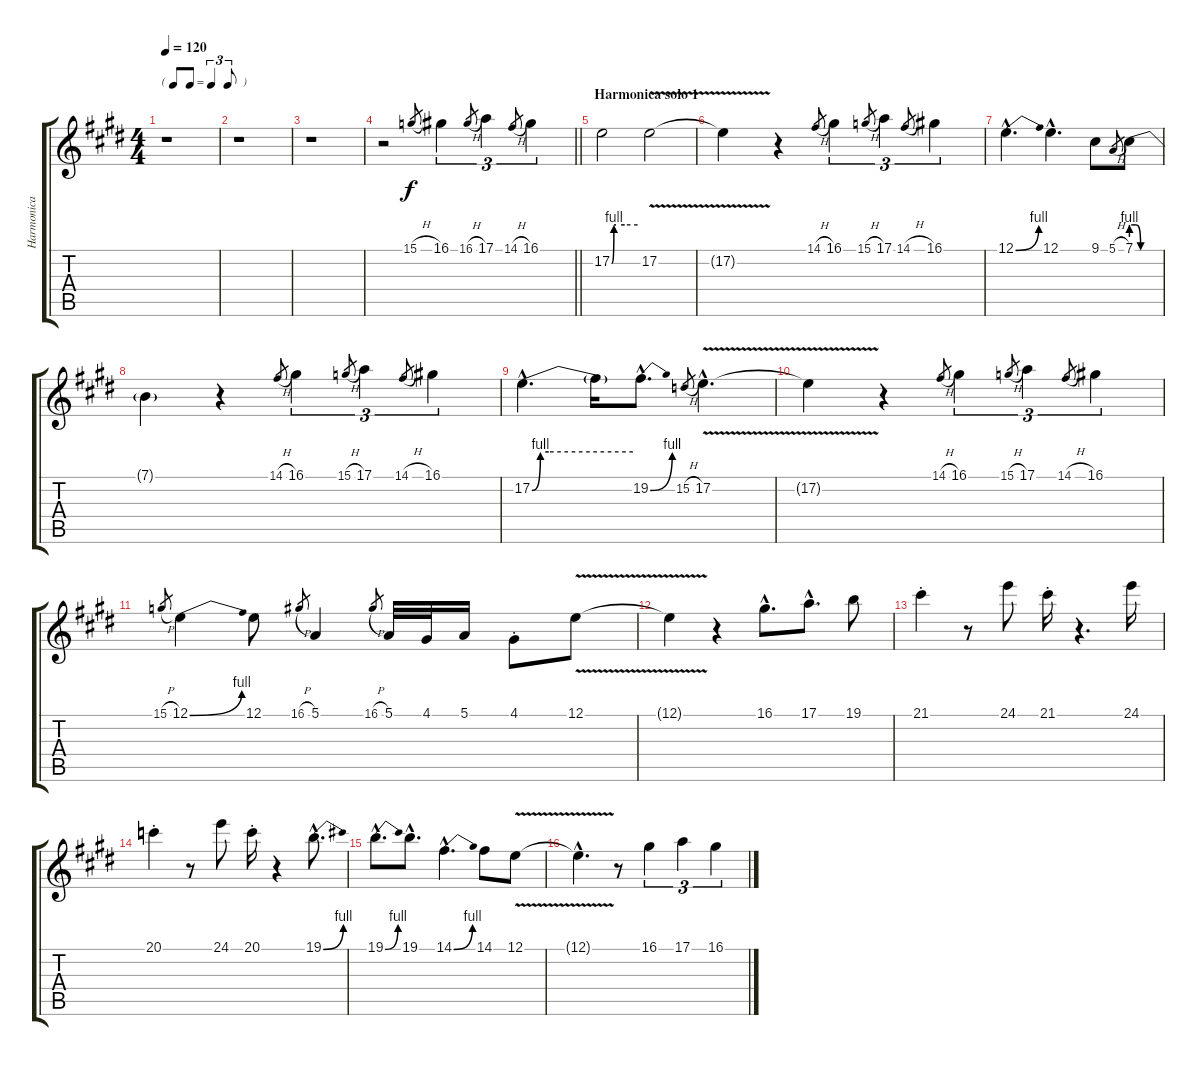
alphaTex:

\track ("Harmonica" "Harmonica") {instrument harmonica}
\staff {score tabs}
\tuning (E4 B3 G3 D3 A2 E2) {hide}
\ts (4 4)
\tf triplet8th
\tempo 120
\clef g2
\ks e
r.1{dy f} |
r.1 |
r.1 |
\barLineRight lightlight
r.2 15.1{h}.8{gr} 16.1.4{tu (3 2)} 16.1{h}.8{gr} 17.1.4{tu (3 2)} 14.1{h}.8{gr} 16.1.4{tu (3 2)} |
\section ("" "Harmonica solo 1")
17.2{be (custom 0 0 5 4 10 4 30 4 60 4)}.2 17.2{v}.2 |
17.2{t}.4 r.4 14.1{h}.8{gr} 16.1.4{tu (3 2)} 15.1{h}.8{gr} 17.1.4{tu (3 2)} 14.1{h}.8{gr} 16.1.4{tu (3 2)} |
12.1{be (bend 0 0 60 4) hac}.4{d} 12.1{hac}.4{d} 9.1.8 5.1{h}.8{gr} 7.1{be (custom 0 4 10 4 20 0 40 0 60 0)}.8 |
7.1{t}.4 r.4 14.1{h}.8{gr} 16.1.4{tu (3 2)} 15.1{h}.8{gr} 17.1.4{tu (3 2)} 14.1{h}.8{gr} 16.1.4{tu (3 2)} |
17.2{be (custom 0 0 5 4 10 4 30 4 60 4) hac}.4{d} 17.2{t}.16 19.2{be (bend 0 0 60 4) hac}.8{d} 15.2{h}.8{gr} 17.2{v hac}.4{d} |
17.2{t}.4 r.4 14.1{h}.8{gr} 16.1.4{tu (3 2)} 15.1{h}.8{gr} 17.1.4{tu (3 2)} 14.1{h}.8{gr} 16.1.4{tu (3 2)} |
15.1{h}.8{gr} 12.1{be (bend 0 0 60 4)}.4 12.1.8 16.1{h}.8{gr} 5.1.4 16.1{h}.8{gr} 5.1.32 4.1.32 5.1.16 4.1{st}.8 12.1{v}.8 |
12.1{t}.4 r.4 16.1{hac}.8{d} 17.1{hac}.8{d} 19.1.8 |
21.1{st}.4 r.8 24.1.8 21.1{st}.16 r.4{d} 24.1.16 |
20.1{st}.4 r.8 24.1.8 20.1{st}.16 r.4 19.1{be (bend 0 0 60 4) hac}.8{d} |
19.1{be (bend 0 0 60 4) hac}.8{d} 19.1{hac}.8{d} 14.1{be (bend 0 0 60 4) hac}.4{d} 14.1.8 12.1{v}.8 |
12.1{hac t}.4{d} r.8 16.1.4{tu (3 2)} 17.1.4{tu (3 2)} 16.1.4{tu (3 2)}
